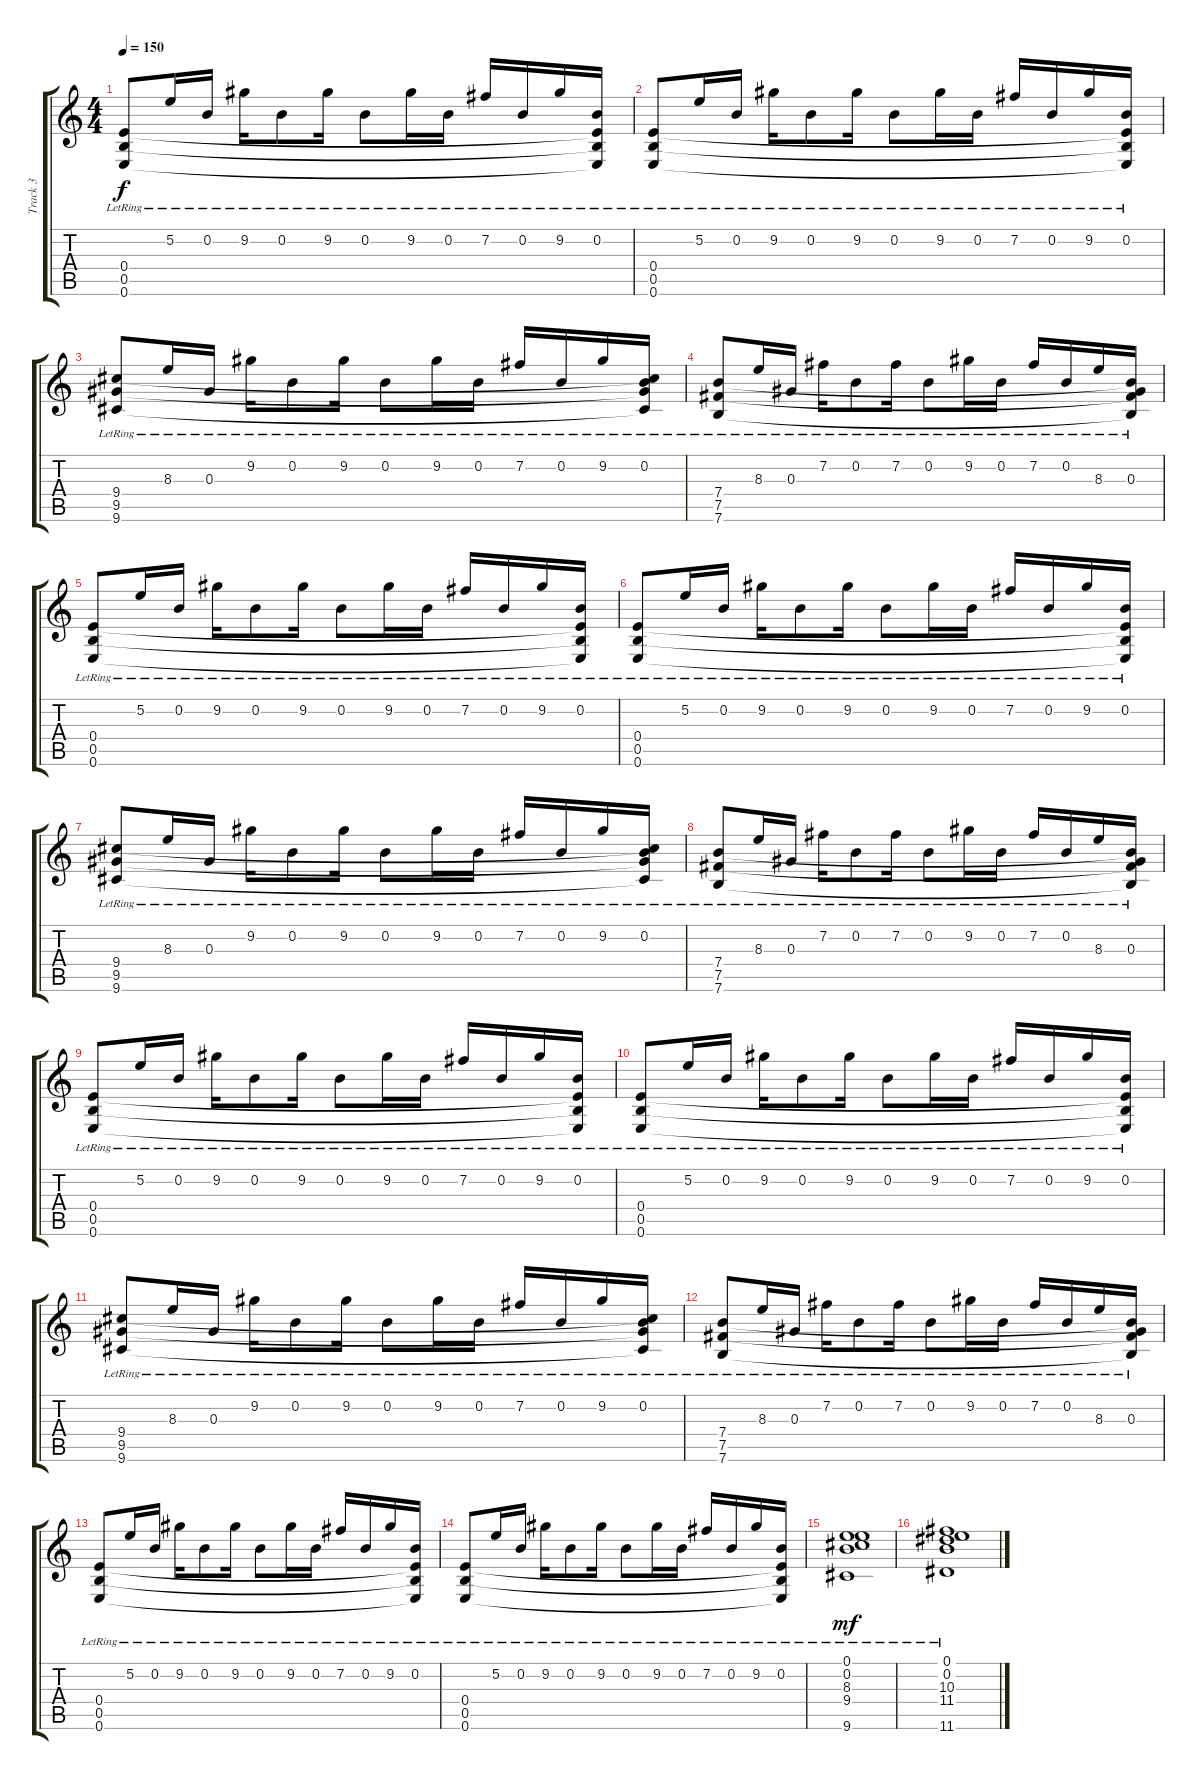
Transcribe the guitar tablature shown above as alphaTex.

\track ("Track 3" "Track 3") {instrument electricguitarjazz}
\staff {score tabs}
\tuning (E4 B3 Ab3 E3 B2 E2) {hide}
\ts (4 4)
\tempo 150
\clef g2
\ks c
(0.4{lr} 0.5{lr} 0.6{lr}).8{dy f volume 9} 5.2{lr}.16 0.2{lr}.16 9.2{lr}.16 0.2{lr}.8 9.2{lr}.16 0.2{lr}.8 9.2{lr}.16 0.2{lr}.16 7.2{lr}.16 0.2{lr}.16 9.2{lr}.16 (0.2{lr} 0.4{t} 0.5{t} 0.6{t}).16 |
(0.4{lr} 0.5{lr} 0.6{lr}).8 5.2{lr}.16 0.2{lr}.16 9.2{lr}.16 0.2{lr}.8 9.2{lr}.16 0.2{lr}.8 9.2{lr}.16 0.2{lr}.16 7.2{lr}.16 0.2{lr}.16 9.2{lr}.16 (0.2{lr} 0.4{t} 0.5{t} 0.6{t}).16 |
(9.4{lr} 9.5{lr} 9.6{lr}).8 8.3{lr}.16 0.3{lr}.16 9.2{lr}.16 0.2{lr}.8 9.2{lr}.16 0.2{lr}.8 9.2{lr}.16 0.2{lr}.16 7.2{lr}.16 0.2{lr}.16 9.2{lr}.16 (0.2{lr} 9.4{t} 9.5{t} 9.6{t}).16 |
(7.4{lr} 7.5{lr} 7.6{lr}).8 8.3{lr}.16 0.3{lr}.16 7.2{lr}.16 0.2{lr}.8 7.2{lr}.16 0.2{lr}.8 9.2{lr}.16 0.2{lr}.16 7.2{lr}.16 0.2{lr}.16 8.3{lr}.16 (0.3{lr} 7.4{t} 7.5{t} 7.6{t}).16 |
(0.4{lr} 0.5{lr} 0.6{lr}).8 5.2{lr}.16 0.2{lr}.16 9.2{lr}.16 0.2{lr}.8 9.2{lr}.16 0.2{lr}.8 9.2{lr}.16 0.2{lr}.16 7.2{lr}.16 0.2{lr}.16 9.2{lr}.16 (0.2{lr} 0.4{t} 0.5{t} 0.6{t}).16 |
(0.4{lr} 0.5{lr} 0.6{lr}).8 5.2{lr}.16 0.2{lr}.16 9.2{lr}.16 0.2{lr}.8 9.2{lr}.16 0.2{lr}.8 9.2{lr}.16 0.2{lr}.16 7.2{lr}.16 0.2{lr}.16 9.2{lr}.16 (0.2{lr} 0.4{t} 0.5{t} 0.6{t}).16 |
(9.4{lr} 9.5{lr} 9.6{lr}).8 8.3{lr}.16 0.3{lr}.16 9.2{lr}.16 0.2{lr}.8 9.2{lr}.16 0.2{lr}.8 9.2{lr}.16 0.2{lr}.16 7.2{lr}.16 0.2{lr}.16 9.2{lr}.16 (0.2{lr} 9.4{t} 9.5{t} 9.6{t}).16 |
(7.4{lr} 7.5{lr} 7.6{lr}).8 8.3{lr}.16 0.3{lr}.16 7.2{lr}.16 0.2{lr}.8 7.2{lr}.16 0.2{lr}.8 9.2{lr}.16 0.2{lr}.16 7.2{lr}.16 0.2{lr}.16 8.3{lr}.16 (0.3{lr} 7.4{t} 7.5{t} 7.6{t}).16 |
(0.4{lr} 0.5{lr} 0.6{lr}).8{volume 11} 5.2{lr}.16 0.2{lr}.16 9.2{lr}.16 0.2{lr}.8 9.2{lr}.16 0.2{lr}.8 9.2{lr}.16 0.2{lr}.16 7.2{lr}.16 0.2{lr}.16 9.2{lr}.16 (0.2{lr} 0.4{t} 0.5{t} 0.6{t}).16 |
(0.4{lr} 0.5{lr} 0.6{lr}).8 5.2{lr}.16 0.2{lr}.16 9.2{lr}.16 0.2{lr}.8 9.2{lr}.16 0.2{lr}.8 9.2{lr}.16 0.2{lr}.16 7.2{lr}.16 0.2{lr}.16 9.2{lr}.16 (0.2{lr} 0.4{t} 0.5{t} 0.6{t}).16 |
(9.4{lr} 9.5{lr} 9.6{lr}).8 8.3{lr}.16 0.3{lr}.16 9.2{lr}.16 0.2{lr}.8 9.2{lr}.16 0.2{lr}.8 9.2{lr}.16 0.2{lr}.16 7.2{lr}.16 0.2{lr}.16 9.2{lr}.16 (0.2{lr} 9.4{t} 9.5{t} 9.6{t}).16 |
(7.4{lr} 7.5{lr} 7.6{lr}).8 8.3{lr}.16 0.3{lr}.16 7.2{lr}.16 0.2{lr}.8 7.2{lr}.16 0.2{lr}.8 9.2{lr}.16 0.2{lr}.16 7.2{lr}.16 0.2{lr}.16 8.3{lr}.16 (0.3{lr} 7.4{t} 7.5{t} 7.6{t}).16 |
(0.4{lr} 0.5{lr} 0.6{lr}).8 5.2{lr}.16 0.2{lr}.16 9.2{lr}.16 0.2{lr}.8 9.2{lr}.16 0.2{lr}.8 9.2{lr}.16 0.2{lr}.16 7.2{lr}.16 0.2{lr}.16 9.2{lr}.16 (0.2{lr} 0.4{t} 0.5{t} 0.6{t}).16 |
(0.4{lr} 0.5{lr} 0.6{lr}).8 5.2{lr}.16 0.2{lr}.16 9.2{lr}.16 0.2{lr}.8 9.2{lr}.16 0.2{lr}.8 9.2{lr}.16 0.2{lr}.16 7.2{lr}.16 0.2{lr}.16 9.2{lr}.16 (0.2{lr} 0.4{t} 0.5{t} 0.6{t}).16 |
(0.1 0.2 8.3 9.4{lr} 9.6{lr}).1{dy mf} |
(0.1 0.2 10.3 11.4{lr} 11.6{lr}).1
